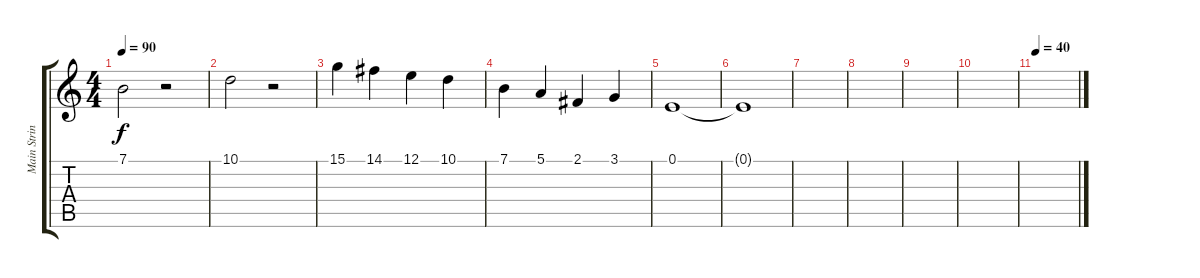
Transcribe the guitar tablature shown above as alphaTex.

\track ("Main Strings" "Main Strin") {instrument stringensemble2}
\staff {score tabs}
\tuning (E4 B3 G3 D3 A2 E2) {hide}
\ts (4 4)
\tempo 90
\clef g2
\ks c
7.1.2{dy f} r.2 |
10.1.2 r.2 |
15.1.4 14.1.4 12.1.4 10.1.4 |
7.1.4 5.1.4 2.1.4 3.1.4 |
0.1.1{volume 0} |
0.1{t}.1 |
|
|
|
|
\tempo 40
